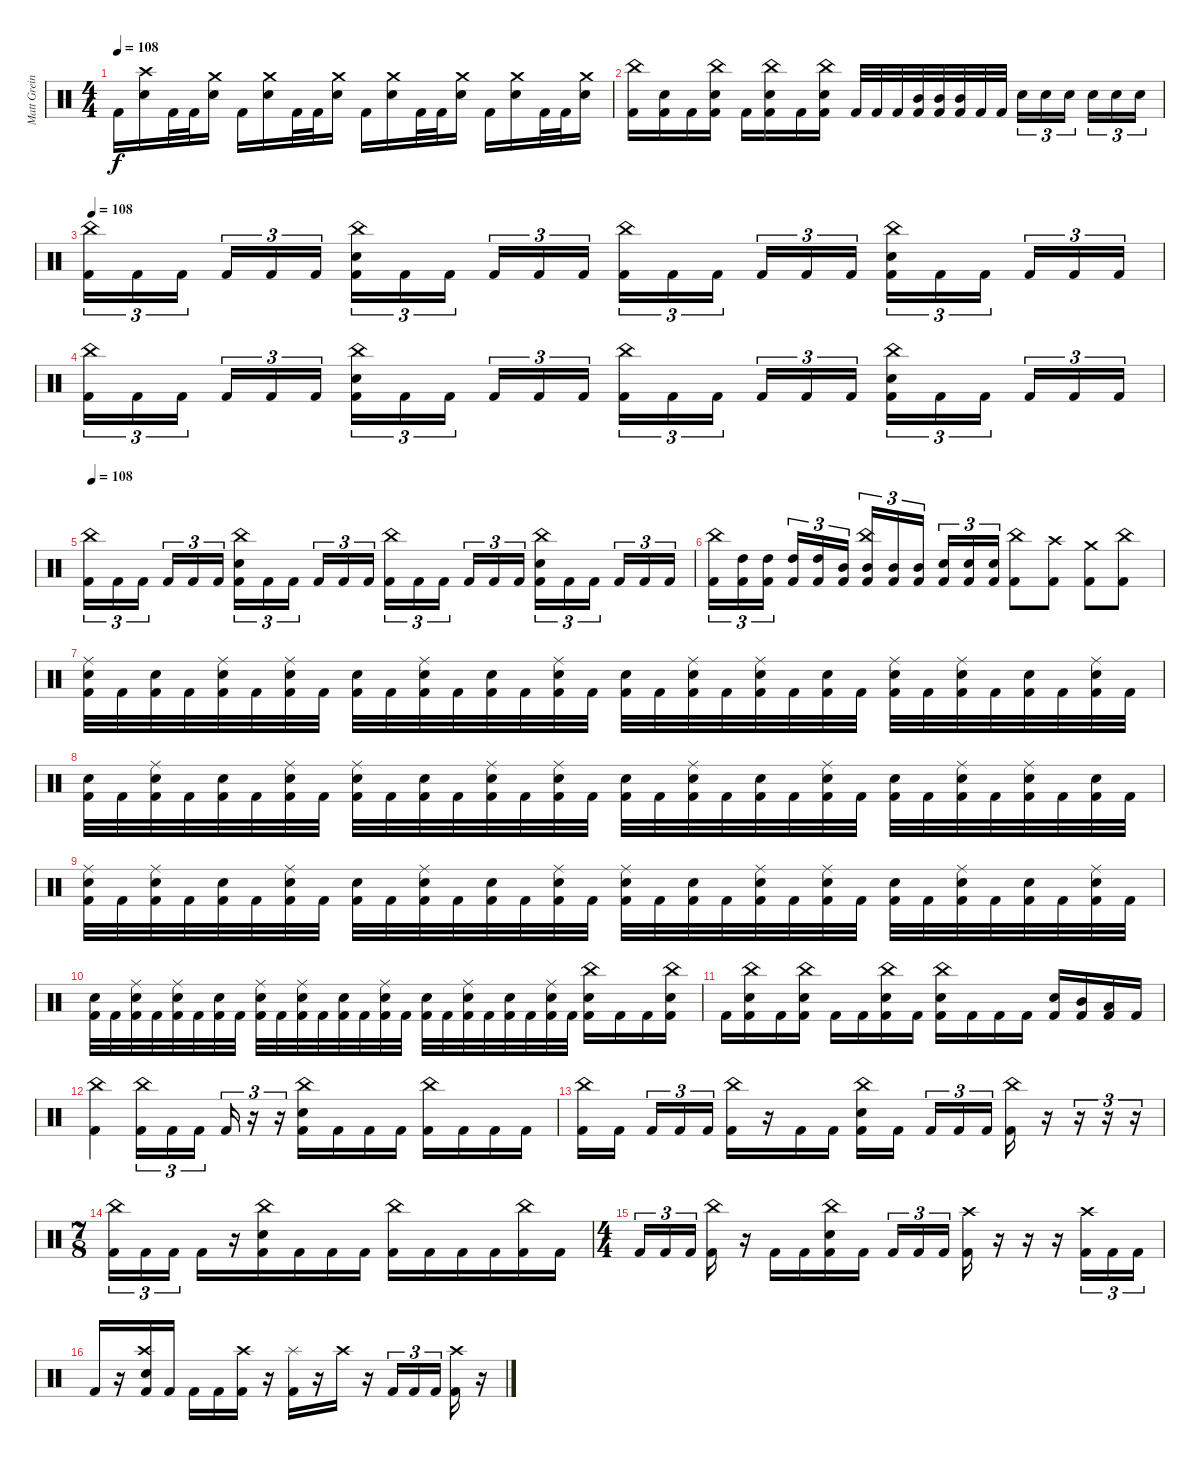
\track ("Matt Greiner" "Matt Grein") {instrument percussion}
\staff {score}
\articulation defaults
\ts (4 4)
\tempo 108
\clef neutral
\ks c "Kick (hit) 2".16{dy f}
("Crash high (hit)" "Electric Snare (hit)").16 "Kick (hit) 2".32 "Kick (hit) 2".32 ("Crash medium (hit)" "Electric Snare (hit)").16 "Kick (hit) 2".16 ("Crash medium (hit)" "Electric Snare (hit)").16 "Kick (hit) 2".32 "Kick (hit) 2".32 ("Crash medium (hit)" "Electric Snare (hit)").16 "Kick (hit) 2".16 ("Crash medium (hit)" "Electric Snare (hit)").16 "Kick (hit) 2".32 "Kick (hit) 2".32 ("Crash medium (hit)" "Electric Snare (hit)").16 "Kick (hit) 2".16 ("Crash medium (hit)" "Electric Snare (hit)").16 "Kick (hit) 2".32 "Kick (hit) 2".32 ("Crash medium (hit)" "Electric Snare (hit)").16 |
("China (hit)" "Kick (hit) 2").16 ("Electric Snare (hit)" "Kick (hit) 2").16 "Kick (hit) 2".16 ("China (hit)" "Electric Snare (hit)" "Kick (hit) 2").16 "Kick (hit) 2".16 ("China (hit)" "Electric Snare (hit)" "Kick (hit) 2").16 "Kick (hit) 2".16 ("China (hit)" "Electric Snare (hit)" "Kick (hit) 2").16 "Kick (hit) 2".32 "Kick (hit) 2".32 "Kick (hit) 2".32 ("Mid Tom (hit)" "Kick (hit) 2").32 ("Mid Tom (hit)" "Kick (hit) 2").32 ("Mid Tom (hit)" "Kick (hit) 2").32 "Kick (hit) 2".32 "Kick (hit) 2".32 "Electric Snare (hit)".16{tu (3 2)} "Electric Snare (hit)".16{tu (3 2)} "Electric Snare (hit)".16{tu (3 2) beam splitsecondary} "Electric Snare (hit)".16{tu (3 2)} "Electric Snare (hit)".16{tu (3 2)} "Electric Snare (hit)".16{tu (3 2)} |
\tempo 108
("China (hit)" "Kick (hit) 2").16{tu (3 2)} "Kick (hit) 2".16{tu (3 2)} "Kick (hit) 2".16{tu (3 2) beam splitsecondary} "Kick (hit) 2".16{tu (3 2)} "Kick (hit) 2".16{tu (3 2)} "Kick (hit) 2".16{tu (3 2)} ("China (hit)" "Electric Snare (hit)" "Kick (hit) 2").16{tu (3 2)} "Kick (hit) 2".16{tu (3 2)} "Kick (hit) 2".16{tu (3 2) beam splitsecondary} "Kick (hit) 2".16{tu (3 2)} "Kick (hit) 2".16{tu (3 2)} "Kick (hit) 2".16{tu (3 2)} ("China (hit)" "Kick (hit) 2").16{tu (3 2)} "Kick (hit) 2".16{tu (3 2)} "Kick (hit) 2".16{tu (3 2) beam splitsecondary} "Kick (hit) 2".16{tu (3 2)} "Kick (hit) 2".16{tu (3 2)} "Kick (hit) 2".16{tu (3 2)} ("China (hit)" "Electric Snare (hit)" "Kick (hit) 2").16{tu (3 2)} "Kick (hit) 2".16{tu (3 2)} "Kick (hit) 2".16{tu (3 2) beam splitsecondary} "Kick (hit) 2".16{tu (3 2)} "Kick (hit) 2".16{tu (3 2)} "Kick (hit) 2".16{tu (3 2)} |
("China (hit)" "Kick (hit) 2").16{tu (3 2)} "Kick (hit) 2".16{tu (3 2)} "Kick (hit) 2".16{tu (3 2) beam splitsecondary} "Kick (hit) 2".16{tu (3 2)} "Kick (hit) 2".16{tu (3 2)} "Kick (hit) 2".16{tu (3 2)} ("China (hit)" "Electric Snare (hit)" "Kick (hit) 2").16{tu (3 2)} "Kick (hit) 2".16{tu (3 2)} "Kick (hit) 2".16{tu (3 2) beam splitsecondary} "Kick (hit) 2".16{tu (3 2)} "Kick (hit) 2".16{tu (3 2)} "Kick (hit) 2".16{tu (3 2)} ("China (hit)" "Kick (hit) 2").16{tu (3 2)} "Kick (hit) 2".16{tu (3 2)} "Kick (hit) 2".16{tu (3 2) beam splitsecondary} "Kick (hit) 2".16{tu (3 2)} "Kick (hit) 2".16{tu (3 2)} "Kick (hit) 2".16{tu (3 2)} ("China (hit)" "Electric Snare (hit)" "Kick (hit) 2").16{tu (3 2)} "Kick (hit) 2".16{tu (3 2)} "Kick (hit) 2".16{tu (3 2) beam splitsecondary} "Kick (hit) 2".16{tu (3 2)} "Kick (hit) 2".16{tu (3 2)} "Kick (hit) 2".16{tu (3 2)} |
\tempo 108
("China (hit)" "Kick (hit) 2").16{tu (3 2)} "Kick (hit) 2".16{tu (3 2)} "Kick (hit) 2".16{tu (3 2) beam splitsecondary} "Kick (hit) 2".16{tu (3 2)} "Kick (hit) 2".16{tu (3 2)} "Kick (hit) 2".16{tu (3 2)} ("China (hit)" "Electric Snare (hit)" "Kick (hit) 2").16{tu (3 2)} "Kick (hit) 2".16{tu (3 2)} "Kick (hit) 2".16{tu (3 2) beam splitsecondary} "Kick (hit) 2".16{tu (3 2)} "Kick (hit) 2".16{tu (3 2)} "Kick (hit) 2".16{tu (3 2)} ("China (hit)" "Kick (hit) 2").16{tu (3 2)} "Kick (hit) 2".16{tu (3 2)} "Kick (hit) 2".16{tu (3 2) beam splitsecondary} "Kick (hit) 2".16{tu (3 2)} "Kick (hit) 2".16{tu (3 2)} "Kick (hit) 2".16{tu (3 2)} ("China (hit)" "Electric Snare (hit)" "Kick (hit) 2").16{tu (3 2)} "Kick (hit) 2".16{tu (3 2)} "Kick (hit) 2".16{tu (3 2) beam splitsecondary} "Kick (hit) 2".16{tu (3 2)} "Kick (hit) 2".16{tu (3 2)} "Kick (hit) 2".16{tu (3 2)} |
("China (hit)" "Kick (hit) 2").16{tu (3 2)} ("High Tom (hit)" "Kick (hit) 2").16{tu (3 2)} ("High Tom (hit)" "Kick (hit) 2").16{tu (3 2) beam splitsecondary} ("High Tom (hit)" "Kick (hit) 2").16{tu (3 2)} ("High Tom (hit)" "Kick (hit) 2").16{tu (3 2)} ("Mid Tom (hit)" "Kick (hit) 2").16{tu (3 2)} ("China (hit)" "Mid Tom (hit)" "Kick (hit) 2").16{tu (3 2)} ("Mid Tom (hit)" "Kick (hit) 2").16{tu (3 2)} ("Mid Tom (hit)" "Kick (hit) 2").16{tu (3 2) beam splitsecondary} ("Electric Snare (hit)" "Kick (hit) 2").16{tu (3 2)} ("Electric Snare (hit)" "Kick (hit) 2").16{tu (3 2)} ("Electric Snare (hit)" "Kick (hit) 2").16{tu (3 2)} ("China (hit)" "Kick (hit) 2").8 ("Crash high (hit)" "Kick (hit) 2").8 ("Crash medium (hit)" "Kick (hit) 2").8 ("China (hit)" "Kick (hit) 2").8 |
("Ride (middle)" "Electric Snare (hit)" "Kick (hit) 2").32 "Kick (hit) 2".32 ("Electric Snare (hit)" "Kick (hit) 2").32 "Kick (hit) 2".32 ("Ride (middle)" "Electric Snare (hit)" "Kick (hit) 2").32 "Kick (hit) 2".32 ("Ride (middle)" "Electric Snare (hit)" "Kick (hit) 2").32 "Kick (hit) 2".32 ("Electric Snare (hit)" "Kick (hit) 2").32 "Kick (hit) 2".32 ("Ride (middle)" "Electric Snare (hit)" "Kick (hit) 2").32 "Kick (hit) 2".32 ("Electric Snare (hit)" "Kick (hit) 2").32 "Kick (hit) 2".32 ("Ride (middle)" "Electric Snare (hit)" "Kick (hit) 2").32 "Kick (hit) 2".32 ("Electric Snare (hit)" "Kick (hit) 2").32 "Kick (hit) 2".32 ("Ride (middle)" "Electric Snare (hit)" "Kick (hit) 2").32 "Kick (hit) 2".32 ("Ride (middle)" "Electric Snare (hit)" "Kick (hit) 2").32 "Kick (hit) 2".32 ("Electric Snare (hit)" "Kick (hit) 2").32 "Kick (hit) 2".32 ("Ride (middle)" "Electric Snare (hit)" "Kick (hit) 2").32 "Kick (hit) 2".32 ("Ride (middle)" "Electric Snare (hit)" "Kick (hit) 2").32 "Kick (hit) 2".32 ("Electric Snare (hit)" "Kick (hit) 2").32 "Kick (hit) 2".32 ("Ride (middle)" "Electric Snare (hit)" "Kick (hit) 2").32 "Kick (hit) 2".32 |
("Electric Snare (hit)" "Kick (hit) 2").32 "Kick (hit) 2".32 ("Ride (middle)" "Electric Snare (hit)" "Kick (hit) 2").32 "Kick (hit) 2".32 ("Electric Snare (hit)" "Kick (hit) 2").32 "Kick (hit) 2".32 ("Ride (middle)" "Electric Snare (hit)" "Kick (hit) 2").32 "Kick (hit) 2".32 ("Ride (middle)" "Electric Snare (hit)" "Kick (hit) 2").32 "Kick (hit) 2".32 ("Electric Snare (hit)" "Kick (hit) 2").32 "Kick (hit) 2".32 ("Ride (middle)" "Electric Snare (hit)" "Kick (hit) 2").32 "Kick (hit) 2".32 ("Ride (middle)" "Electric Snare (hit)" "Kick (hit) 2").32 "Kick (hit) 2".32 ("Electric Snare (hit)" "Kick (hit) 2").32 "Kick (hit) 2".32 ("Ride (middle)" "Electric Snare (hit)" "Kick (hit) 2").32 "Kick (hit) 2".32 ("Electric Snare (hit)" "Kick (hit) 2").32 "Kick (hit) 2".32 ("Ride (middle)" "Electric Snare (hit)" "Kick (hit) 2").32 "Kick (hit) 2".32 ("Electric Snare (hit)" "Kick (hit) 2").32 "Kick (hit) 2".32 ("Ride (middle)" "Electric Snare (hit)" "Kick (hit) 2").32 "Kick (hit) 2".32 ("Ride (middle)" "Electric Snare (hit)" "Kick (hit) 2").32 "Kick (hit) 2".32 ("Electric Snare (hit)" "Kick (hit) 2").32 "Kick (hit) 2".32 |
("Ride (middle)" "Electric Snare (hit)" "Kick (hit) 2").32 "Kick (hit) 2".32 ("Ride (middle)" "Electric Snare (hit)" "Kick (hit) 2").32 "Kick (hit) 2".32 ("Electric Snare (hit)" "Kick (hit) 2").32 "Kick (hit) 2".32 ("Ride (middle)" "Electric Snare (hit)" "Kick (hit) 2").32 "Kick (hit) 2".32 ("Electric Snare (hit)" "Kick (hit) 2").32 "Kick (hit) 2".32 ("Ride (middle)" "Electric Snare (hit)" "Kick (hit) 2").32 "Kick (hit) 2".32 ("Electric Snare (hit)" "Kick (hit) 2").32 "Kick (hit) 2".32 ("Ride (middle)" "Electric Snare (hit)" "Kick (hit) 2").32 "Kick (hit) 2".32 ("Ride (middle)" "Electric Snare (hit)" "Kick (hit) 2").32 "Kick (hit) 2".32 ("Electric Snare (hit)" "Kick (hit) 2").32 "Kick (hit) 2".32 ("Ride (middle)" "Electric Snare (hit)" "Kick (hit) 2").32 "Kick (hit) 2".32 ("Ride (middle)" "Electric Snare (hit)" "Kick (hit) 2").32 "Kick (hit) 2".32 ("Electric Snare (hit)" "Kick (hit) 2").32 "Kick (hit) 2".32 ("Ride (middle)" "Electric Snare (hit)" "Kick (hit) 2").32 "Kick (hit) 2".32 ("Electric Snare (hit)" "Kick (hit) 2").32 "Kick (hit) 2".32 ("Ride (middle)" "Electric Snare (hit)" "Kick (hit) 2").32 "Kick (hit) 2".32 |
("Electric Snare (hit)" "Kick (hit) 2").32 "Kick (hit) 2".32 ("Ride (middle)" "Electric Snare (hit)" "Kick (hit) 2").32 "Kick (hit) 2".32 ("Ride (middle)" "Electric Snare (hit)" "Kick (hit) 2").32 "Kick (hit) 2".32 ("Electric Snare (hit)" "Kick (hit) 2").32 "Kick (hit) 2".32 ("Ride (middle)" "Electric Snare (hit)" "Kick (hit) 2").32 "Kick (hit) 2".32 ("Ride (middle)" "Electric Snare (hit)" "Kick (hit) 2").32 "Kick (hit) 2".32 ("Electric Snare (hit)" "Kick (hit) 2").32 "Kick (hit) 2".32 ("Ride (middle)" "Electric Snare (hit)" "Kick (hit) 2").32 "Kick (hit) 2".32 ("Electric Snare (hit)" "Kick (hit) 2").32 "Kick (hit) 2".32 ("Ride (middle)" "Electric Snare (hit)" "Kick (hit) 2").32 "Kick (hit) 2".32 ("Electric Snare (hit)" "Kick (hit) 2").32 "Kick (hit) 2".32 ("Ride (middle)" "Electric Snare (hit)" "Kick (hit) 2").32 "Kick (hit) 2".32 ("China (hit)" "Electric Snare (hit)" "Kick (hit) 2").16 "Kick (hit) 2".16 "Kick (hit) 2".16 ("China (hit)" "Electric Snare (hit)" "Kick (hit) 2").16 |
"Kick (hit) 2".16 ("China (hit)" "Electric Snare (hit)" "Kick (hit) 2").16 "Kick (hit) 2".16 ("China (hit)" "Electric Snare (hit)" "Kick (hit) 2").16 "Kick (hit) 2".16 "Kick (hit) 2".16 ("China (hit)" "Electric Snare (hit)" "Kick (hit) 2").16 "Kick (hit) 2".16 ("China (hit)" "Electric Snare (hit)" "Kick (hit) 2").16 "Kick (hit) 2".16 "Kick (hit) 2".16 "Kick (hit) 2".16 ("Electric Snare (hit)" "Kick (hit) 2").16 ("Mid Tom (hit)" "Kick (hit) 2").16 ("Low Tom (hit)" "Kick (hit) 2").16 "Kick (hit) 2".16 |
("China (hit)" "Kick (hit) 2").4 ("China (hit)" "Kick (hit) 2").16{tu (3 2)} "Kick (hit) 2".16{tu (3 2)} "Kick (hit) 2".16{tu (3 2) beam splitsecondary} "Kick (hit) 2".16{tu (3 2)} r.16{tu (3 2)} r.16{tu (3 2)} ("China (hit)" "Electric Snare (hit)" "Kick (hit) 2").16 "Kick (hit) 2".16 "Kick (hit) 2".16 "Kick (hit) 2".16 ("China (hit)" "Kick (hit) 2").16 "Kick (hit) 2".16 "Kick (hit) 2".16 "Kick (hit) 2".16 |
("China (hit)" "Kick (hit) 2").16 "Kick (hit) 2".16{beam splitsecondary} "Kick (hit) 2".16{tu (3 2)} "Kick (hit) 2".16{tu (3 2)} "Kick (hit) 2".16{tu (3 2)} ("China (hit)" "Kick (hit) 2").16 r.16 "Kick (hit) 2".16 "Kick (hit) 2".16 ("China (hit)" "Electric Snare (hit)" "Kick (hit) 2").16 "Kick (hit) 2".16{beam splitsecondary} "Kick (hit) 2".16{tu (3 2)} "Kick (hit) 2".16{tu (3 2)} "Kick (hit) 2".16{tu (3 2)} ("China (hit)" "Kick (hit) 2").16 r.16 r.16{tu (3 2)} r.16{tu (3 2)} r.16{tu (3 2)} |
\ts (7 8)
("China (hit)" "Kick (hit) 2").16{tu (3 2)} "Kick (hit) 2".16{tu (3 2)} "Kick (hit) 2".16{tu (3 2)} "Kick (hit) 2".16 r.16 ("China (hit)" "Electric Snare (hit)" "Kick (hit) 2").16 "Kick (hit) 2".16 "Kick (hit) 2".16 "Kick (hit) 2".16 ("China (hit)" "Kick (hit) 2").16 "Kick (hit) 2".16 "Kick (hit) 2".16 "Kick (hit) 2".16 ("China (hit)" "Kick (hit) 2").16 "Kick (hit) 2".16 |
\ts (4 4)
"Kick (hit) 2".16{tu (3 2)} "Kick (hit) 2".16{tu (3 2)} "Kick (hit) 2".16{tu (3 2) beam splitsecondary} ("China (hit)" "Kick (hit) 2").16 r.16 "Kick (hit) 2".16 "Kick (hit) 2".16 ("China (hit)" "Electric Snare (hit)" "Kick (hit) 2").16 "Kick (hit) 2".16 "Kick (hit) 2".16{tu (3 2)} "Kick (hit) 2".16{tu (3 2)} "Kick (hit) 2".16{tu (3 2) beam splitsecondary} ("Crash high (hit)" "Kick (hit) 2").16 r.16 r.16 r.16 ("Crash high (hit)" "Kick (hit) 2").16{tu (3 2)} "Kick (hit) 2".16{tu (3 2)} "Kick (hit) 2".16{tu (3 2)} |
"Kick (hit) 2".16 r.16 ("Crash high (hit)" "Electric Snare (hit)" "Kick (hit) 2").16 "Kick (hit) 2".16 "Kick (hit) 2".16 "Kick (hit) 2".16 ("Crash high (hit)" "Kick (hit) 2").16 r.16 ("Splash (hit)" "Kick (hit) 2").16 r.16 "Crash high (hit)".16 r.16 "Kick (hit) 2".16{tu (3 2)} "Kick (hit) 2".16{tu (3 2)} "Kick (hit) 2".16{tu (3 2) beam splitsecondary} ("Crash high (hit)" "Kick (hit) 2").16 r.16
